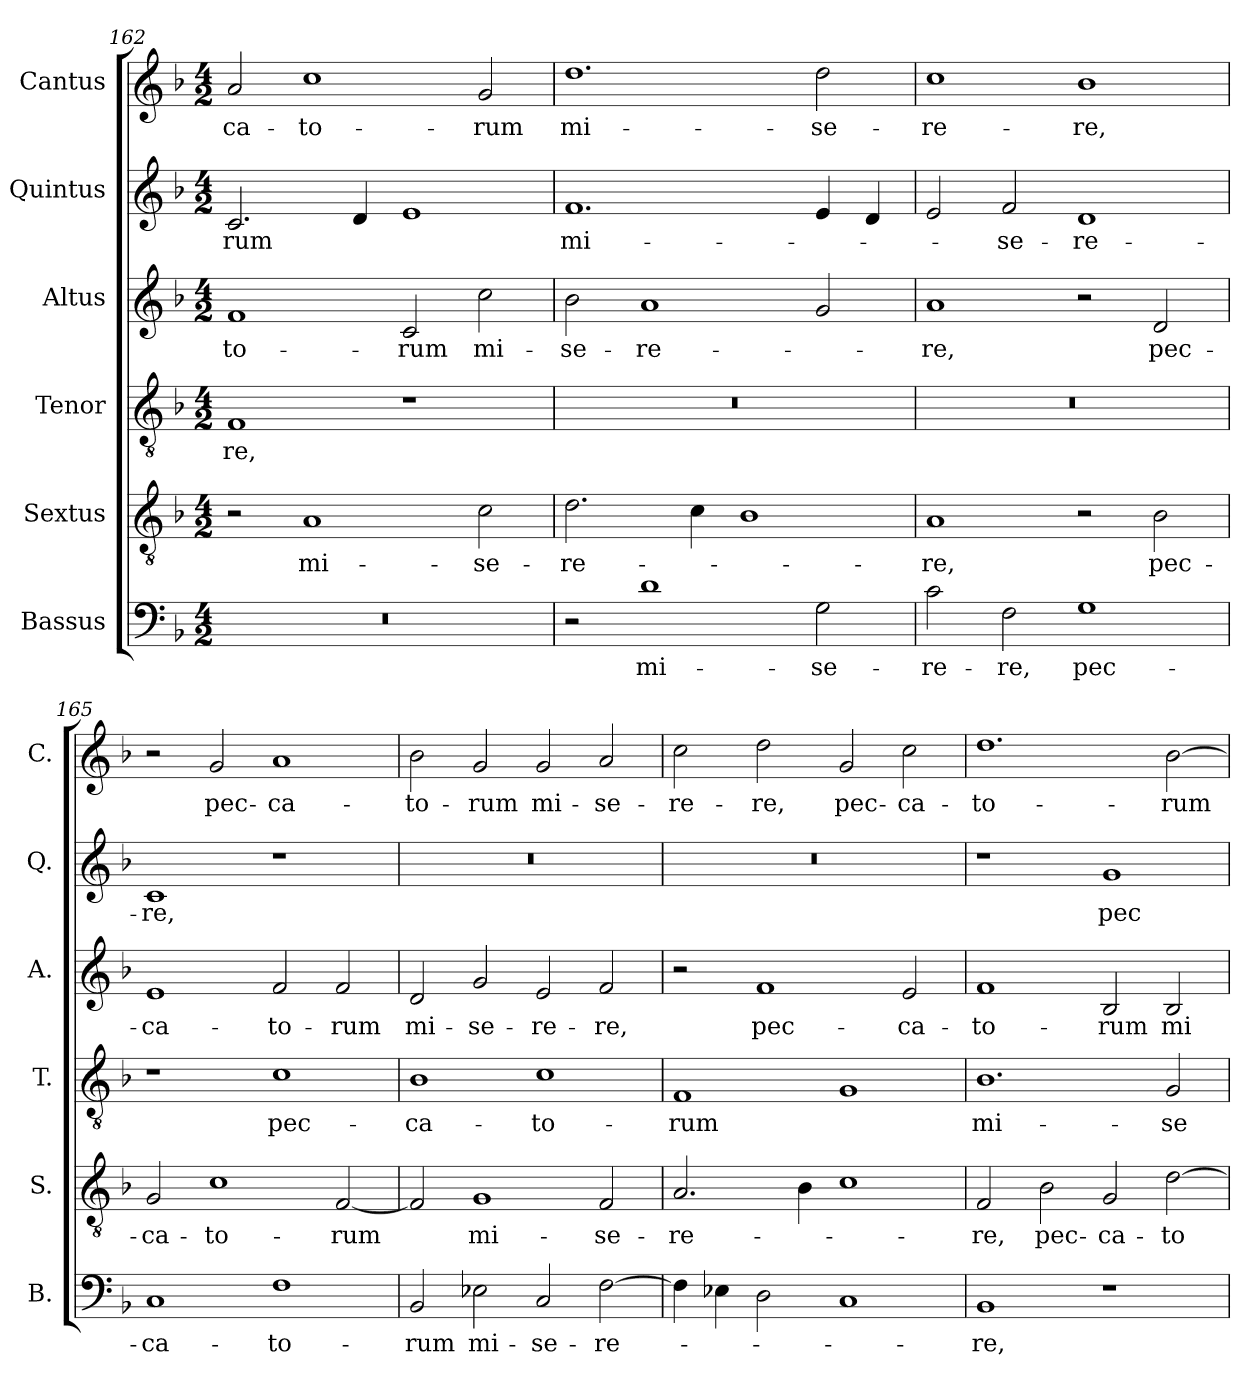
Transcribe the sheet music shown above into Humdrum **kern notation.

**kern	**text	**kern	**text	**kern	**text	**kern	**text	**kern	**text	**kern	**text
*part6	*part6	*part5	*part5	*part4	*part4	*part3	*part3	*part2	*part2	*part1	*part1
*staff6	*staff6	*staff5	*staff5	*staff4	*staff4	*staff3	*staff3	*staff2	*staff2	*staff1	*staff1
*I"Bassus	*	*I"Sextus	*	*I"Tenor	*	*I"Altus	*	*I"Quintus	*	*I"Cantus	*
*I'B.	*	*I'S.	*	*I'T.	*	*I'A.	*	*I'Q.	*	*I'C.	*
*clefF4	*	*clefGv2	*	*clefGv2	*	*clefG2	*	*clefG2	*	*clefG2	*
*k[b-]	*	*k[b-]	*	*k[b-]	*	*k[b-]	*	*k[b-]	*	*k[b-]	*
*M4/2	*	*M4/2	*	*M4/2	*	*M4/2	*	*M4/2	*	*M4/2	*
=162	=162	=162	=162	=162	=162	=162	=162	=162	=162	=162	=162
0r	.	2r	.	1F	-re,	1f	-to-	2.c/	-rum	2a/	-ca-
.	.	1A	mi-	.	.	.	.	.	.	1cc	-to-
.	.	.	.	.	.	.	.	4d/	.	.	.
.	.	.	.	1r	.	2c/	-rum	1e	.	.	.
.	.	2c\	-se-	.	.	2cc\	mi-	.	.	2g/	-rum
=163	=163	=163	=163	=163	=163	=163	=163	=163	=163	=163	=163
2r	.	2.d\	-re-	0r	.	2b-\	-se-	1.f	mi-	1.dd	mi-
1d	mi-	.	.	.	.	1a	-re-	.	.	.	.
.	.	4c\	.	.	.	.	.	.	.	.	.
.	.	1B-	.	.	.	.	.	.	.	.	.
2G\	-se-	.	.	.	.	2g/	.	4e/	.	2dd\	-se-
.	.	.	.	.	.	.	.	4d/	.	.	.
=164	=164	=164	=164	=164	=164	=164	=164	=164	=164	=164	=164
2c\	-re-	1A	-re,	0r	.	1a	-re,	2e/	.	1cc	-re-
2F\	-re,	.	.	.	.	.	.	2f/	-se-	.	.
1G	pec-	2r	.	.	.	2r	.	1d	-re-	1b-	-re,
.	.	2B-\	pec-	.	.	2d/	pec-	.	.	.	.
=165	=165	=165	=165	=165	=165	=165	=165	=165	=165	=165	=165
1C	-ca-	2G/	-ca-	1r	.	1e	-ca-	1c	-re,	2r	.
.	.	1c	-to-	.	.	.	.	.	.	2g/	pec-
1F	-to-	.	.	1c	pec-	2f/	-to-	1r	.	1a	-ca-
.	.	[2F/	-rum	.	.	2f/	-rum	.	.	.	.
=166	=166	=166	=166	=166	=166	=166	=166	=166	=166	=166	=166
2BB-/	-rum	2F/]	.	1B-	-ca-	2d/	mi-	0r	.	2b-\	-to-
2E-X\	mi-	1G	mi-	.	.	2g/	-se-	.	.	2g/	-rum
2C/	-se-	.	.	1c	-to-	2e/	-re-	.	.	2g/	mi-
[2F\	-re-	2F/	-se-	.	.	2f/	-re,	.	.	2a/	-se-
=167	=167	=167	=167	=167	=167	=167	=167	=167	=167	=167	=167
4F\]	.	2.A/	-re-	1F	-rum	2r	.	0r	.	2cc\	-re-
4E-X\	.	.	.	.	.	.	.	.	.	.	.
2D\	.	.	.	.	.	1f	pec-	.	.	2dd\	-re,
.	.	4B-\	.	.	.	.	.	.	.	.	.
1C	.	1c	.	1G	.	.	.	.	.	2g/	pec-
.	.	.	.	.	.	2e/	-ca-	.	.	2cc\	-ca-
!!LO:LB:g=z
=168	=168	=168	=168	=168	=168	=168	=168	=168	=168	=168	=168
1BB-	-re,	2F/	-re,	1.B-	mi-	1f	-to-	1r	.	1.dd	-to-
.	.	2B-\	pec-	.	.	.	.	.	.	.	.
1r	.	2G/	-ca-	.	.	2B-/	-rum	1g	pec-	.	.
.	.	[2d\	-to-	2G/	-se-	2B-/	mi-	.	.	[2b-\	-rum
=	=	=	=	=	=	=	=	=	=	=	=
*-	*-	*-	*-	*-	*-	*-	*-	*-	*-	*-	*-
